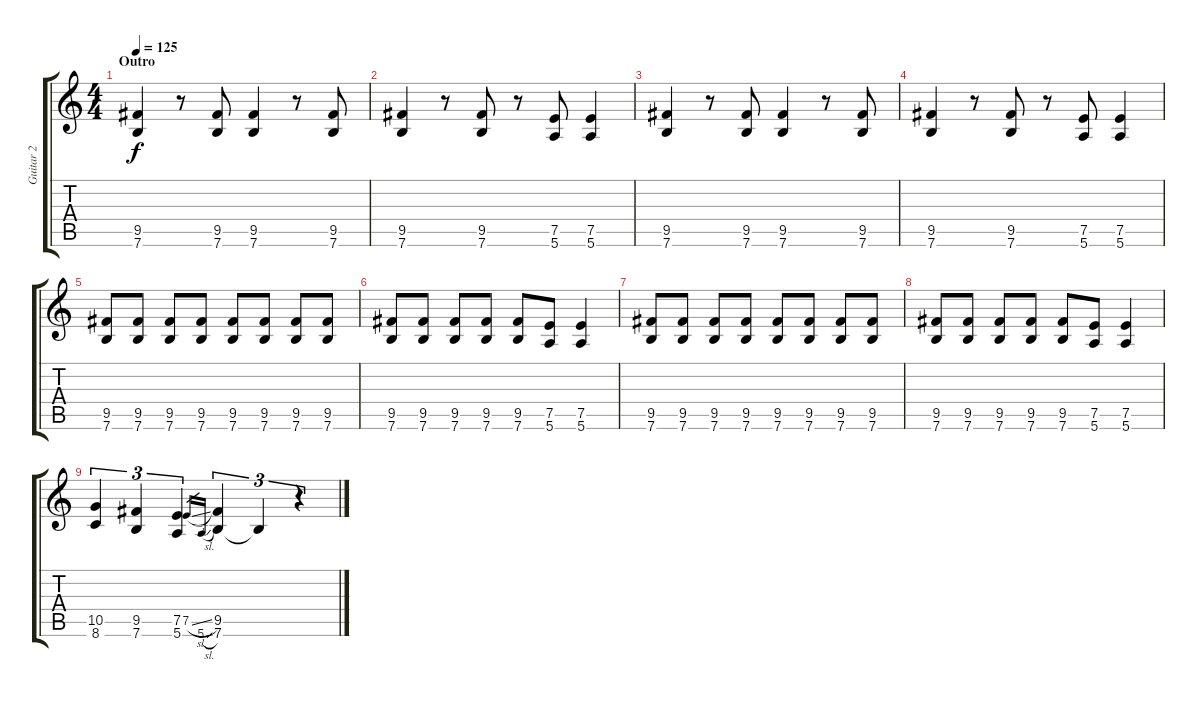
\track ("Guitar 2" "Guitar 2") {instrument overdrivenguitar}
\staff {score tabs}
\tuning (E4 B3 G3 D3 A2 E2) {hide}
\ts (4 4)
\section ("" "Outro")
\tempo 125
\clef g2
\ks c
(9.5 7.6).4{dy f} r.8 (9.5 7.6).8 (9.5 7.6).4 r.8 (9.5 7.6).8 |
(9.5 7.6).4 r.8 (9.5 7.6).8 r.8 (7.5 5.6).8 (7.5 5.6).4 |
(9.5 7.6).4 r.8 (9.5 7.6).8 (9.5 7.6).4 r.8 (9.5 7.6).8 |
(9.5 7.6).4 r.8 (9.5 7.6).8 r.8 (7.5 5.6).8 (7.5 5.6).4 |
(9.5 7.6).8 (9.5 7.6).8 (9.5 7.6).8 (9.5 7.6).8 (9.5 7.6).8 (9.5 7.6).8 (9.5 7.6).8 (9.5 7.6).8 |
(9.5 7.6).8 (9.5 7.6).8 (9.5 7.6).8 (9.5 7.6).8 (9.5 7.6).8 (7.5 5.6).8 (7.5 5.6).4 |
(9.5 7.6).8 (9.5 7.6).8 (9.5 7.6).8 (9.5 7.6).8 (9.5 7.6).8 (9.5 7.6).8 (9.5 7.6).8 (9.5 7.6).8 |
(9.5 7.6).8 (9.5 7.6).8 (9.5 7.6).8 (9.5 7.6).8 (9.5 7.6).8 (7.5 5.6).8 (7.5 5.6).4 |
(10.5 8.6).4{tu (3 2)} (9.5 7.6).4{tu (3 2)} (7.5 5.6).4{tu (3 2)} 7.5{sl}.16{gr} 5.6{sl}.16{gr} (9.5 7.6).4{tu (3 2)} 7.6{t}.4{tu (3 2)} r.4{tu (3 2)}
